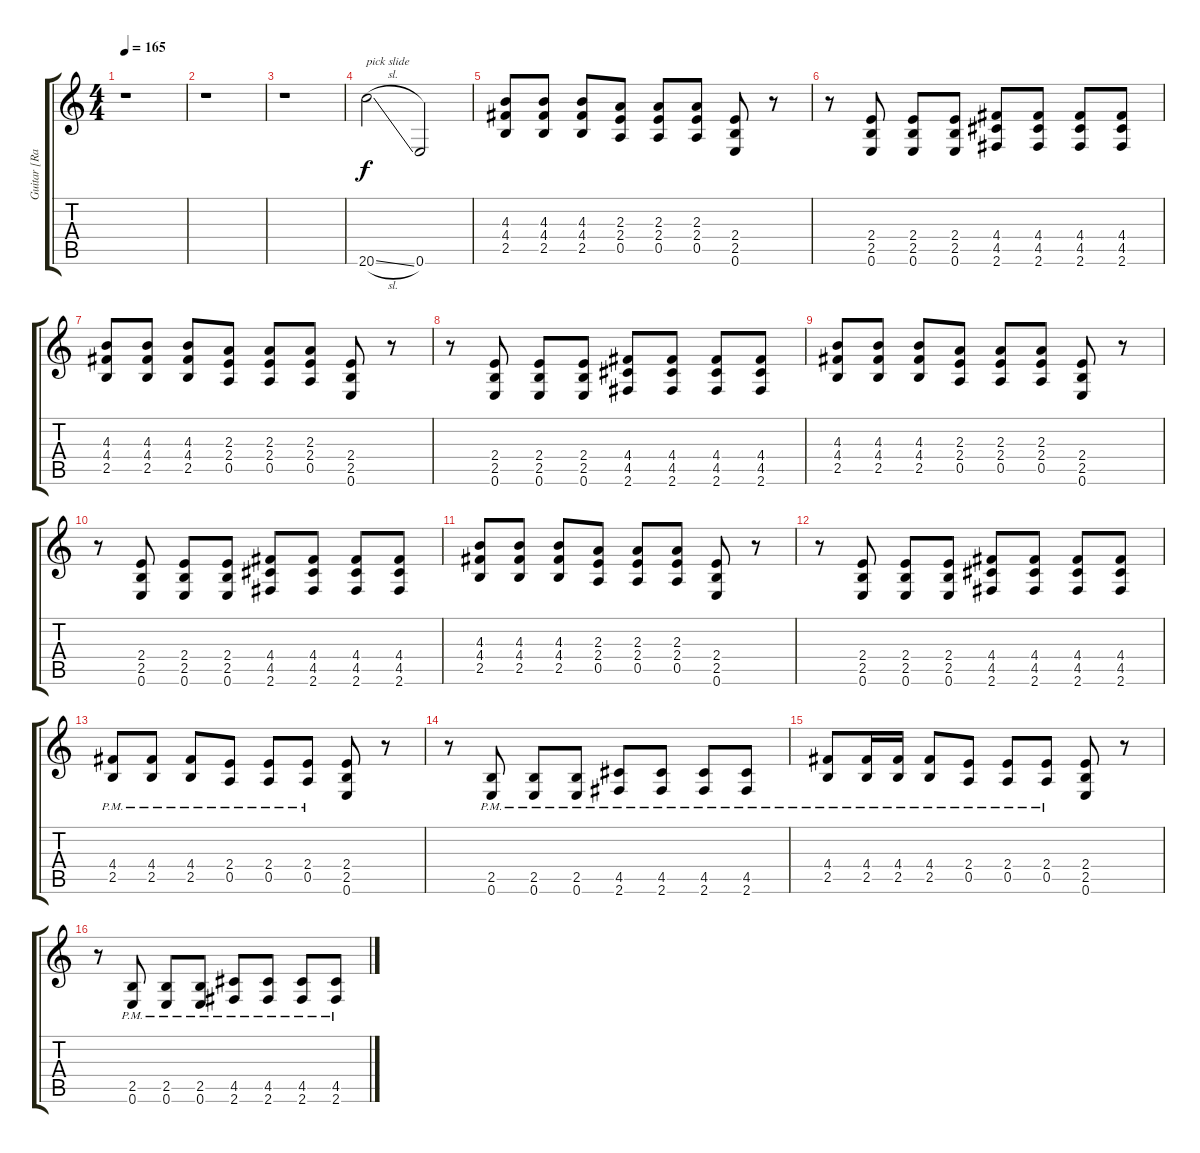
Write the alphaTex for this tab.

\track ("Guitar [Randall Sokalski]" "Guitar [Ra") {instrument distortionguitar}
\staff {score tabs}
\tuning (E4 B3 G3 D3 A2 E2) {hide}
\ts (4 4)
\tempo 165
\clef g2
\ks c
r.1{dy f} |
r.1 |
r.1 |
20.6{sl}.2{txt "pick slide" volume 13} 0.6.2 |
(4.3 4.4 2.5).8 (4.3 4.4 2.5).8 (4.3 4.4 2.5).8 (2.3 2.4 0.5).8 (2.3 2.4 0.5).8 (2.3 2.4 0.5).8 (2.4 2.5 0.6).8 r.8 |
r.8 (2.4 2.5 0.6).8 (2.4 2.5 0.6).8 (2.4 2.5 0.6).8 (4.4 4.5 2.6).8 (4.4 4.5 2.6).8 (4.4 4.5 2.6).8 (4.4 4.5 2.6).8 |
(4.3 4.4 2.5).8 (4.3 4.4 2.5).8 (4.3 4.4 2.5).8 (2.3 2.4 0.5).8 (2.3 2.4 0.5).8 (2.3 2.4 0.5).8 (2.4 2.5 0.6).8 r.8 |
r.8 (2.4 2.5 0.6).8 (2.4 2.5 0.6).8 (2.4 2.5 0.6).8 (4.4 4.5 2.6).8 (4.4 4.5 2.6).8 (4.4 4.5 2.6).8 (4.4 4.5 2.6).8 |
(4.3 4.4 2.5).8 (4.3 4.4 2.5).8 (4.3 4.4 2.5).8 (2.3 2.4 0.5).8 (2.3 2.4 0.5).8 (2.3 2.4 0.5).8 (2.4 2.5 0.6).8 r.8 |
r.8 (2.4 2.5 0.6).8 (2.4 2.5 0.6).8 (2.4 2.5 0.6).8 (4.4 4.5 2.6).8 (4.4 4.5 2.6).8 (4.4 4.5 2.6).8 (4.4 4.5 2.6).8 |
(4.3 4.4 2.5).8 (4.3 4.4 2.5).8 (4.3 4.4 2.5).8 (2.3 2.4 0.5).8 (2.3 2.4 0.5).8 (2.3 2.4 0.5).8 (2.4 2.5 0.6).8 r.8 |
r.8 (2.4 2.5 0.6).8 (2.4 2.5 0.6).8 (2.4 2.5 0.6).8 (4.4 4.5 2.6).8 (4.4 4.5 2.6).8 (4.4 4.5 2.6).8 (4.4 4.5 2.6).8 |
(4.4 2.5{pm}).8 (4.4 2.5{pm}).8 (4.4 2.5{pm}).8 (2.4 0.5{pm}).8 (2.4 0.5{pm}).8 (2.4 0.5{pm}).8 (2.4 2.5 0.6).8 r.8 |
r.8 (2.5 0.6{pm}).8 (2.5{pm} 0.6{pm}).8 (2.5{pm} 0.6{pm}).8 (4.5{pm} 2.6{pm}).8 (4.5{pm} 2.6{pm}).8 (4.5{pm} 2.6{pm}).8 (4.5{pm} 2.6{pm}).8 |
(4.4 2.5{pm}).8 (4.4 2.5{pm}).16 (4.4 2.5{pm}).16 (4.4 2.5{pm}).8 (2.4 0.5{pm}).8 (2.4 0.5{pm}).8 (2.4 0.5{pm}).8 (2.4 2.5 0.6).8 r.8 |
r.8 (2.5 0.6{pm}).8 (2.5{pm} 0.6{pm}).8 (2.5{pm} 0.6{pm}).8 (4.5{pm} 2.6{pm}).8 (4.5{pm} 2.6{pm}).8 (4.5{pm} 2.6{pm}).8 (4.5{pm} 2.6{pm}).8
